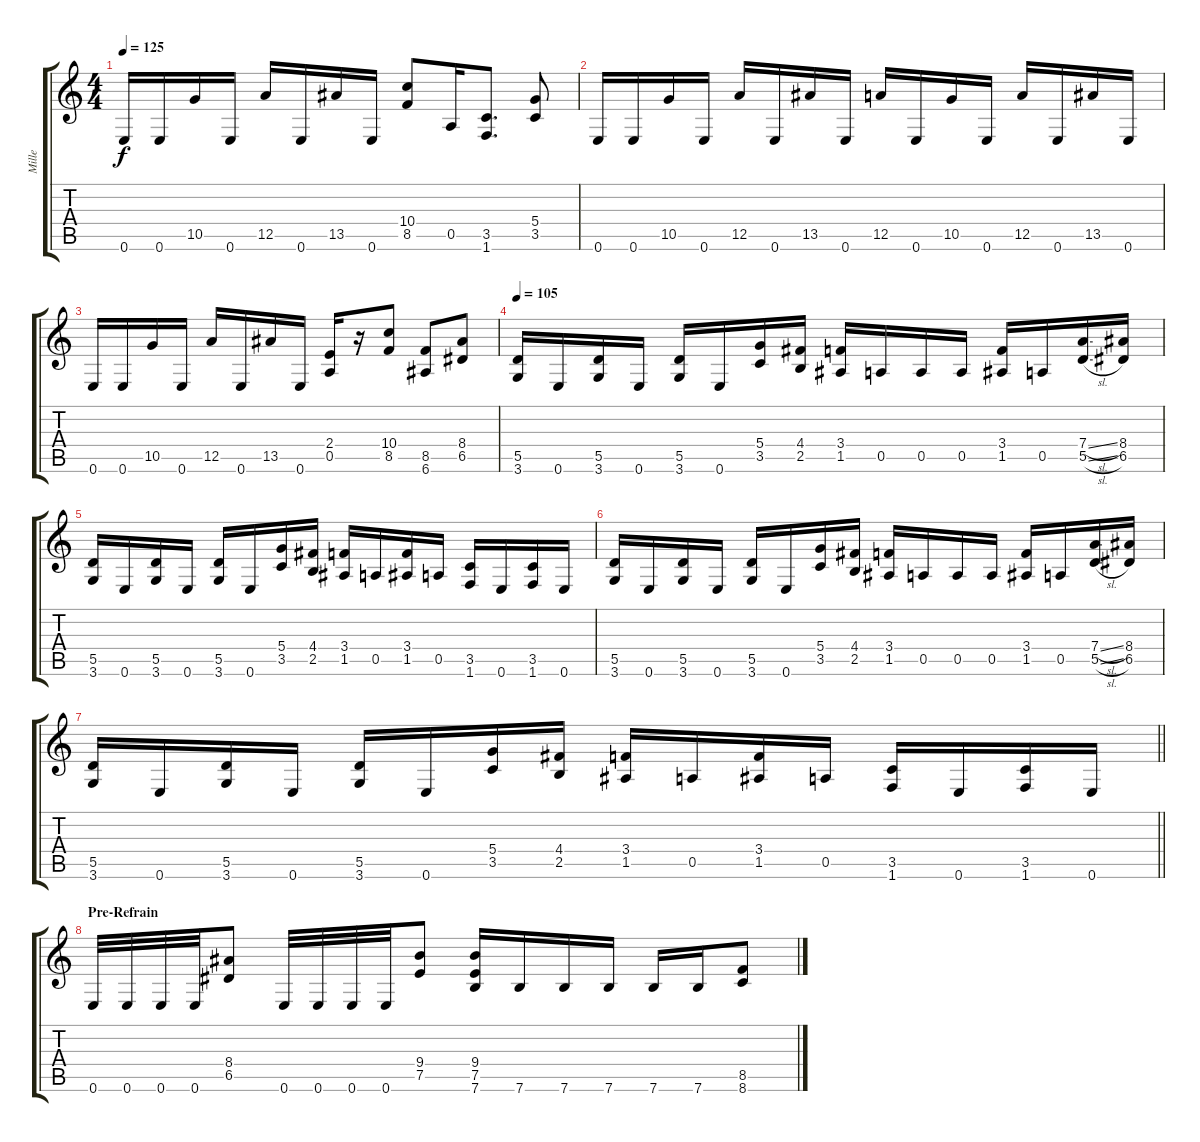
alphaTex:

\track ("Mille" "Mille") {instrument distortionguitar}
\staff {score tabs}
\tuning (E4 B3 G3 D3 A2 E2) {hide}
\ts (4 4)
\tempo 125
\clef g2
\ks c
0.6.16{dy f} 0.6.16 10.5.16 0.6.16 12.5.16 0.6.16 13.5.16 0.6.16 (10.4 8.5).8 0.5.16 (3.5 1.6).8{d} (5.4 3.5).8 |
0.6.16 0.6.16 10.5.16 0.6.16 12.5.16 0.6.16 13.5.16 0.6.16 12.5.16 0.6.16 10.5.16 0.6.16 12.5.16 0.6.16 13.5.16 0.6.16 |
0.6.16 0.6.16 10.5.16 0.6.16 12.5.16 0.6.16 13.5.16 0.6.16 (2.4 0.5).16 r.16 (10.4 8.5).8 (8.5 6.6).8 (8.4 6.5).8 |
\tempo 105
(5.5 3.6).16 0.6.16 (5.5 3.6).16 0.6.16 (5.5 3.6).16 0.6.16 (5.4 3.5).16 (4.4 2.5).16 (3.4 1.5).16 0.5.16 0.5.16 0.5.16 (3.4 1.5).16 0.5.16 (7.4{sl} 5.5{sl}).16 (8.4 6.5).16 |
(5.5 3.6).16 0.6.16 (5.5 3.6).16 0.6.16 (5.5 3.6).16 0.6.16 (5.4 3.5).16 (4.4 2.5).16 (3.4 1.5).16 0.5.16 (3.4 1.5).16 0.5.16 (3.5 1.6).16 0.6.16 (3.5 1.6).16 0.6.16 |
(5.5 3.6).16 0.6.16 (5.5 3.6).16 0.6.16 (5.5 3.6).16 0.6.16 (5.4 3.5).16 (4.4 2.5).16 (3.4 1.5).16 0.5.16 0.5.16 0.5.16 (3.4 1.5).16 0.5.16 (7.4{sl} 5.5{sl}).16 (8.4 6.5).16 |
\barLineRight lightlight
(5.5 3.6).16 0.6.16 (5.5 3.6).16 0.6.16 (5.5 3.6).16 0.6.16 (5.4 3.5).16 (4.4 2.5).16 (3.4 1.5).16 0.5.16 (3.4 1.5).16 0.5.16 (3.5 1.6).16 0.6.16 (3.5 1.6).16 0.6.16 |
\section ("" "Pre-Refrain")
0.6.32 0.6.32 0.6.32 0.6.32 (8.4 6.5).8 0.6.32 0.6.32 0.6.32 0.6.32 (9.4 7.5).8 (9.4 7.5 7.6).16 7.6.16 7.6.16 7.6.16 7.6.16 7.6.16 (8.5 8.6).8
